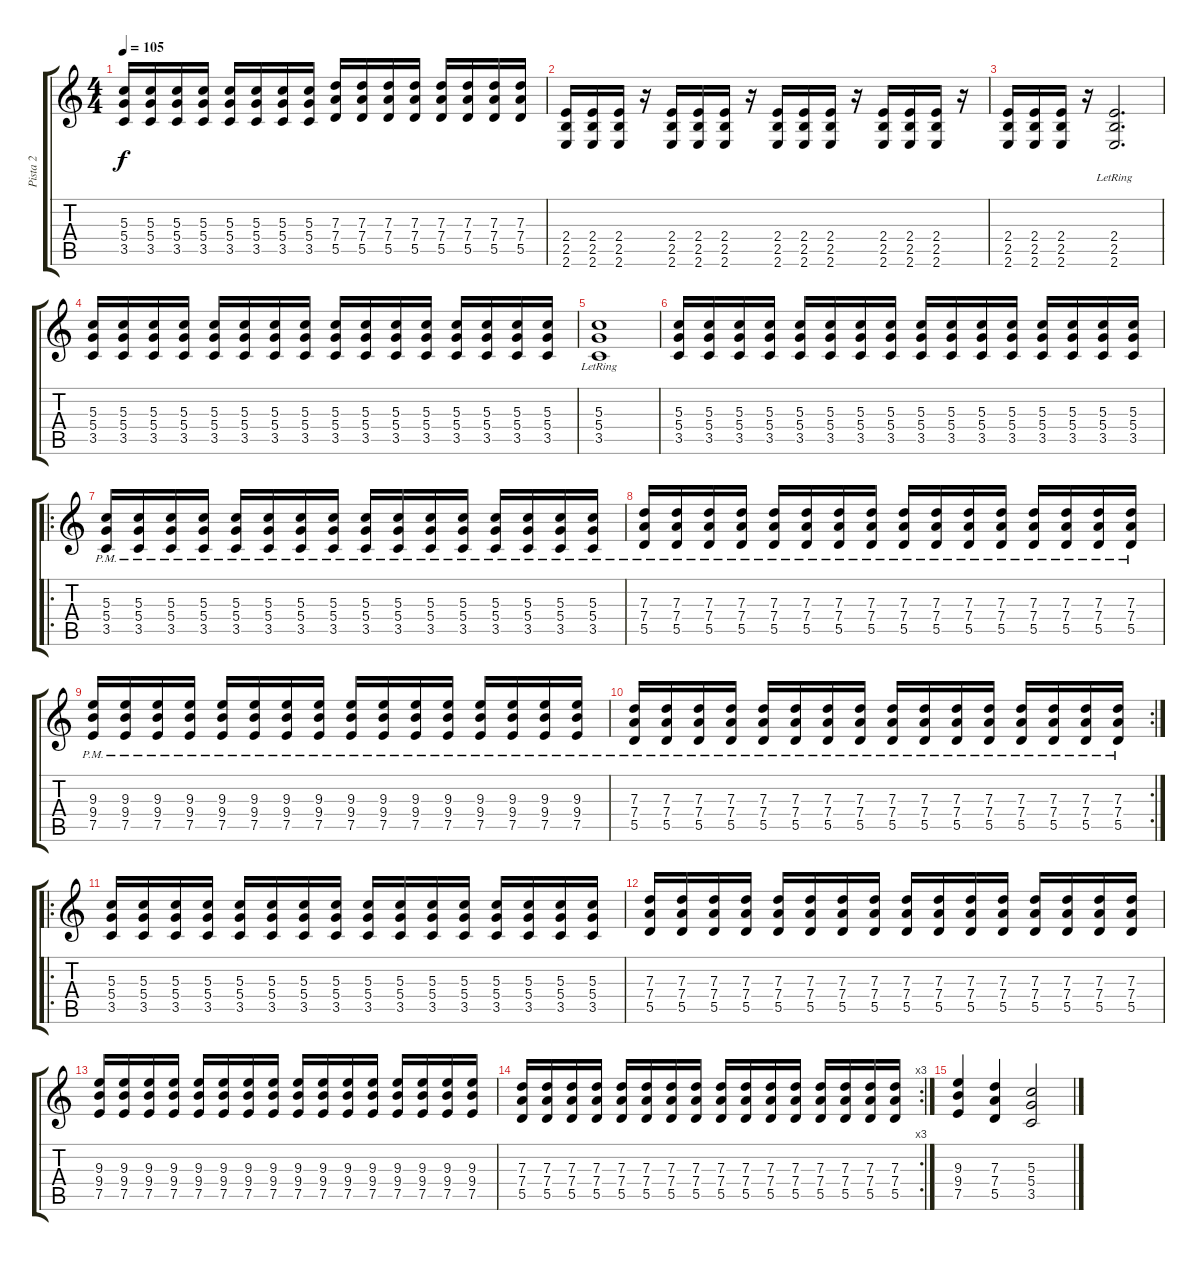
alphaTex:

\track ("Pista 2" "Pista 2") {instrument overdrivenguitar}
\staff {score tabs}
\tuning (E4 B3 G3 D3 A2 D2) {hide}
\ts (4 4)
\tempo 105
\clef g2
\ks c
(5.3 5.4 3.5).16{dy f} (5.3 5.4 3.5).16 (5.3 5.4 3.5).16 (5.3 5.4 3.5).16 (5.3 5.4 3.5).16 (5.3 5.4 3.5).16 (5.3 5.4 3.5).16 (5.3 5.4 3.5).16 (7.3 7.4 5.5).16 (7.3 7.4 5.5).16 (7.3 7.4 5.5).16 (7.3 7.4 5.5).16 (7.3 7.4 5.5).16 (7.3 7.4 5.5).16 (7.3 7.4 5.5).16 (7.3 7.4 5.5).16 |
(2.4 2.5 2.6).16 (2.4 2.5 2.6).16 (2.4 2.5 2.6).16 r.16 (2.4 2.5 2.6).16 (2.4 2.5 2.6).16 (2.4 2.5 2.6).16 r.16 (2.4 2.5 2.6).16 (2.4 2.5 2.6).16 (2.4 2.5 2.6).16 r.16 (2.4 2.5 2.6).16 (2.4 2.5 2.6).16 (2.4 2.5 2.6).16 r.16 |
(2.4 2.5 2.6).16 (2.4 2.5 2.6).16 (2.4 2.5 2.6).16 r.16 (2.4{lr} 2.5{lr} 2.6{lr}).2{d} |
(5.3 5.4 3.5).16 (5.3 5.4 3.5).16 (5.3 5.4 3.5).16 (5.3 5.4 3.5).16 (5.3 5.4 3.5).16 (5.3 5.4 3.5).16 (5.3 5.4 3.5).16 (5.3 5.4 3.5).16 (5.3 5.4 3.5).16 (5.3 5.4 3.5).16 (5.3 5.4 3.5).16 (5.3 5.4 3.5).16 (5.3 5.4 3.5).16 (5.3 5.4 3.5).16 (5.3 5.4 3.5).16 (5.3 5.4 3.5).16 |
(5.3{lr} 5.4{lr} 3.5{lr}).1 |
(5.3 5.4 3.5).16 (5.3 5.4 3.5).16 (5.3 5.4 3.5).16 (5.3 5.4 3.5).16 (5.3 5.4 3.5).16 (5.3 5.4 3.5).16 (5.3 5.4 3.5).16 (5.3 5.4 3.5).16 (5.3 5.4 3.5).16 (5.3 5.4 3.5).16 (5.3 5.4 3.5).16 (5.3 5.4 3.5).16 (5.3 5.4 3.5).16 (5.3 5.4 3.5).16 (5.3 5.4 3.5).16 (5.3 5.4 3.5).16 |
\ro
(5.3{pm} 5.4{pm} 3.5{pm}).16 (5.3{pm} 5.4{pm} 3.5{pm}).16 (5.3{pm} 5.4{pm} 3.5{pm}).16 (5.3{pm} 5.4{pm} 3.5{pm}).16 (5.3{pm} 5.4{pm} 3.5{pm}).16 (5.3{pm} 5.4{pm} 3.5{pm}).16 (5.3{pm} 5.4{pm} 3.5{pm}).16 (5.3{pm} 5.4{pm} 3.5{pm}).16 (5.3{pm} 5.4{pm} 3.5{pm}).16 (5.3{pm} 5.4{pm} 3.5{pm}).16 (5.3{pm} 5.4{pm} 3.5{pm}).16 (5.3{pm} 5.4{pm} 3.5{pm}).16 (5.3{pm} 5.4{pm} 3.5{pm}).16 (5.3{pm} 5.4{pm} 3.5{pm}).16 (5.3{pm} 5.4{pm} 3.5{pm}).16 (5.3{pm} 5.4{pm} 3.5{pm}).16 |
(7.3{pm} 7.4{pm} 5.5{pm}).16 (7.3{pm} 7.4{pm} 5.5{pm}).16 (7.3{pm} 7.4{pm} 5.5{pm}).16 (7.3{pm} 7.4{pm} 5.5{pm}).16 (7.3{pm} 7.4{pm} 5.5{pm}).16 (7.3{pm} 7.4{pm} 5.5{pm}).16 (7.3{pm} 7.4{pm} 5.5{pm}).16 (7.3{pm} 7.4{pm} 5.5{pm}).16 (7.3{pm} 7.4{pm} 5.5{pm}).16 (7.3{pm} 7.4{pm} 5.5{pm}).16 (7.3{pm} 7.4{pm} 5.5{pm}).16 (7.3{pm} 7.4{pm} 5.5{pm}).16 (7.3{pm} 7.4{pm} 5.5{pm}).16 (7.3{pm} 7.4{pm} 5.5{pm}).16 (7.3{pm} 7.4{pm} 5.5{pm}).16 (7.3{pm} 7.4{pm} 5.5{pm}).16 |
(9.3{pm} 9.4{pm} 7.5{pm}).16 (9.3{pm} 9.4{pm} 7.5{pm}).16 (9.3{pm} 9.4{pm} 7.5{pm}).16 (9.3{pm} 9.4{pm} 7.5{pm}).16 (9.3{pm} 9.4{pm} 7.5{pm}).16 (9.3{pm} 9.4{pm} 7.5{pm}).16 (9.3{pm} 9.4{pm} 7.5{pm}).16 (9.3{pm} 9.4{pm} 7.5{pm}).16 (9.3{pm} 9.4{pm} 7.5{pm}).16 (9.3{pm} 9.4{pm} 7.5{pm}).16 (9.3{pm} 9.4{pm} 7.5{pm}).16 (9.3{pm} 9.4{pm} 7.5{pm}).16 (9.3{pm} 9.4{pm} 7.5{pm}).16 (9.3{pm} 9.4{pm} 7.5{pm}).16 (9.3{pm} 9.4{pm} 7.5{pm}).16 (9.3{pm} 9.4{pm} 7.5{pm}).16 |
\rc 2
(7.3{pm} 7.4{pm} 5.5{pm}).16 (7.3{pm} 7.4{pm} 5.5{pm}).16 (7.3{pm} 7.4{pm} 5.5{pm}).16 (7.3{pm} 7.4{pm} 5.5{pm}).16 (7.3{pm} 7.4{pm} 5.5{pm}).16 (7.3{pm} 7.4{pm} 5.5{pm}).16 (7.3{pm} 7.4{pm} 5.5{pm}).16 (7.3{pm} 7.4{pm} 5.5{pm}).16 (7.3{pm} 7.4{pm} 5.5{pm}).16 (7.3{pm} 7.4{pm} 5.5{pm}).16 (7.3{pm} 7.4{pm} 5.5{pm}).16 (7.3{pm} 7.4{pm} 5.5{pm}).16 (7.3{pm} 7.4{pm} 5.5{pm}).16 (7.3{pm} 7.4{pm} 5.5{pm}).16 (7.3{pm} 7.4{pm} 5.5{pm}).16 (7.3{pm} 7.4{pm} 5.5{pm}).16 |
\ro
(5.3 5.4 3.5).16 (5.3 5.4 3.5).16 (5.3 5.4 3.5).16 (5.3 5.4 3.5).16 (5.3 5.4 3.5).16 (5.3 5.4 3.5).16 (5.3 5.4 3.5).16 (5.3 5.4 3.5).16 (5.3 5.4 3.5).16 (5.3 5.4 3.5).16 (5.3 5.4 3.5).16 (5.3 5.4 3.5).16 (5.3 5.4 3.5).16 (5.3 5.4 3.5).16 (5.3 5.4 3.5).16 (5.3 5.4 3.5).16 |
(7.3 7.4 5.5).16 (7.3 7.4 5.5).16 (7.3 7.4 5.5).16 (7.3 7.4 5.5).16 (7.3 7.4 5.5).16 (7.3 7.4 5.5).16 (7.3 7.4 5.5).16 (7.3 7.4 5.5).16 (7.3 7.4 5.5).16 (7.3 7.4 5.5).16 (7.3 7.4 5.5).16 (7.3 7.4 5.5).16 (7.3 7.4 5.5).16 (7.3 7.4 5.5).16 (7.3 7.4 5.5).16 (7.3 7.4 5.5).16 |
(9.3 9.4 7.5).16 (9.3 9.4 7.5).16 (9.3 9.4 7.5).16 (9.3 9.4 7.5).16 (9.3 9.4 7.5).16 (9.3 9.4 7.5).16 (9.3 9.4 7.5).16 (9.3 9.4 7.5).16 (9.3 9.4 7.5).16 (9.3 9.4 7.5).16 (9.3 9.4 7.5).16 (9.3 9.4 7.5).16 (9.3 9.4 7.5).16 (9.3 9.4 7.5).16 (9.3 9.4 7.5).16 (9.3 9.4 7.5).16 |
\rc 3
(7.3 7.4 5.5).16 (7.3 7.4 5.5).16 (7.3 7.4 5.5).16 (7.3 7.4 5.5).16 (7.3 7.4 5.5).16 (7.3 7.4 5.5).16 (7.3 7.4 5.5).16 (7.3 7.4 5.5).16 (7.3 7.4 5.5).16 (7.3 7.4 5.5).16 (7.3 7.4 5.5).16 (7.3 7.4 5.5).16 (7.3 7.4 5.5).16 (7.3 7.4 5.5).16 (7.3 7.4 5.5).16 (7.3 7.4 5.5).16 |
(9.3 9.4 7.5).4 (7.3 7.4 5.5).4 (5.3 5.4 3.5).2
